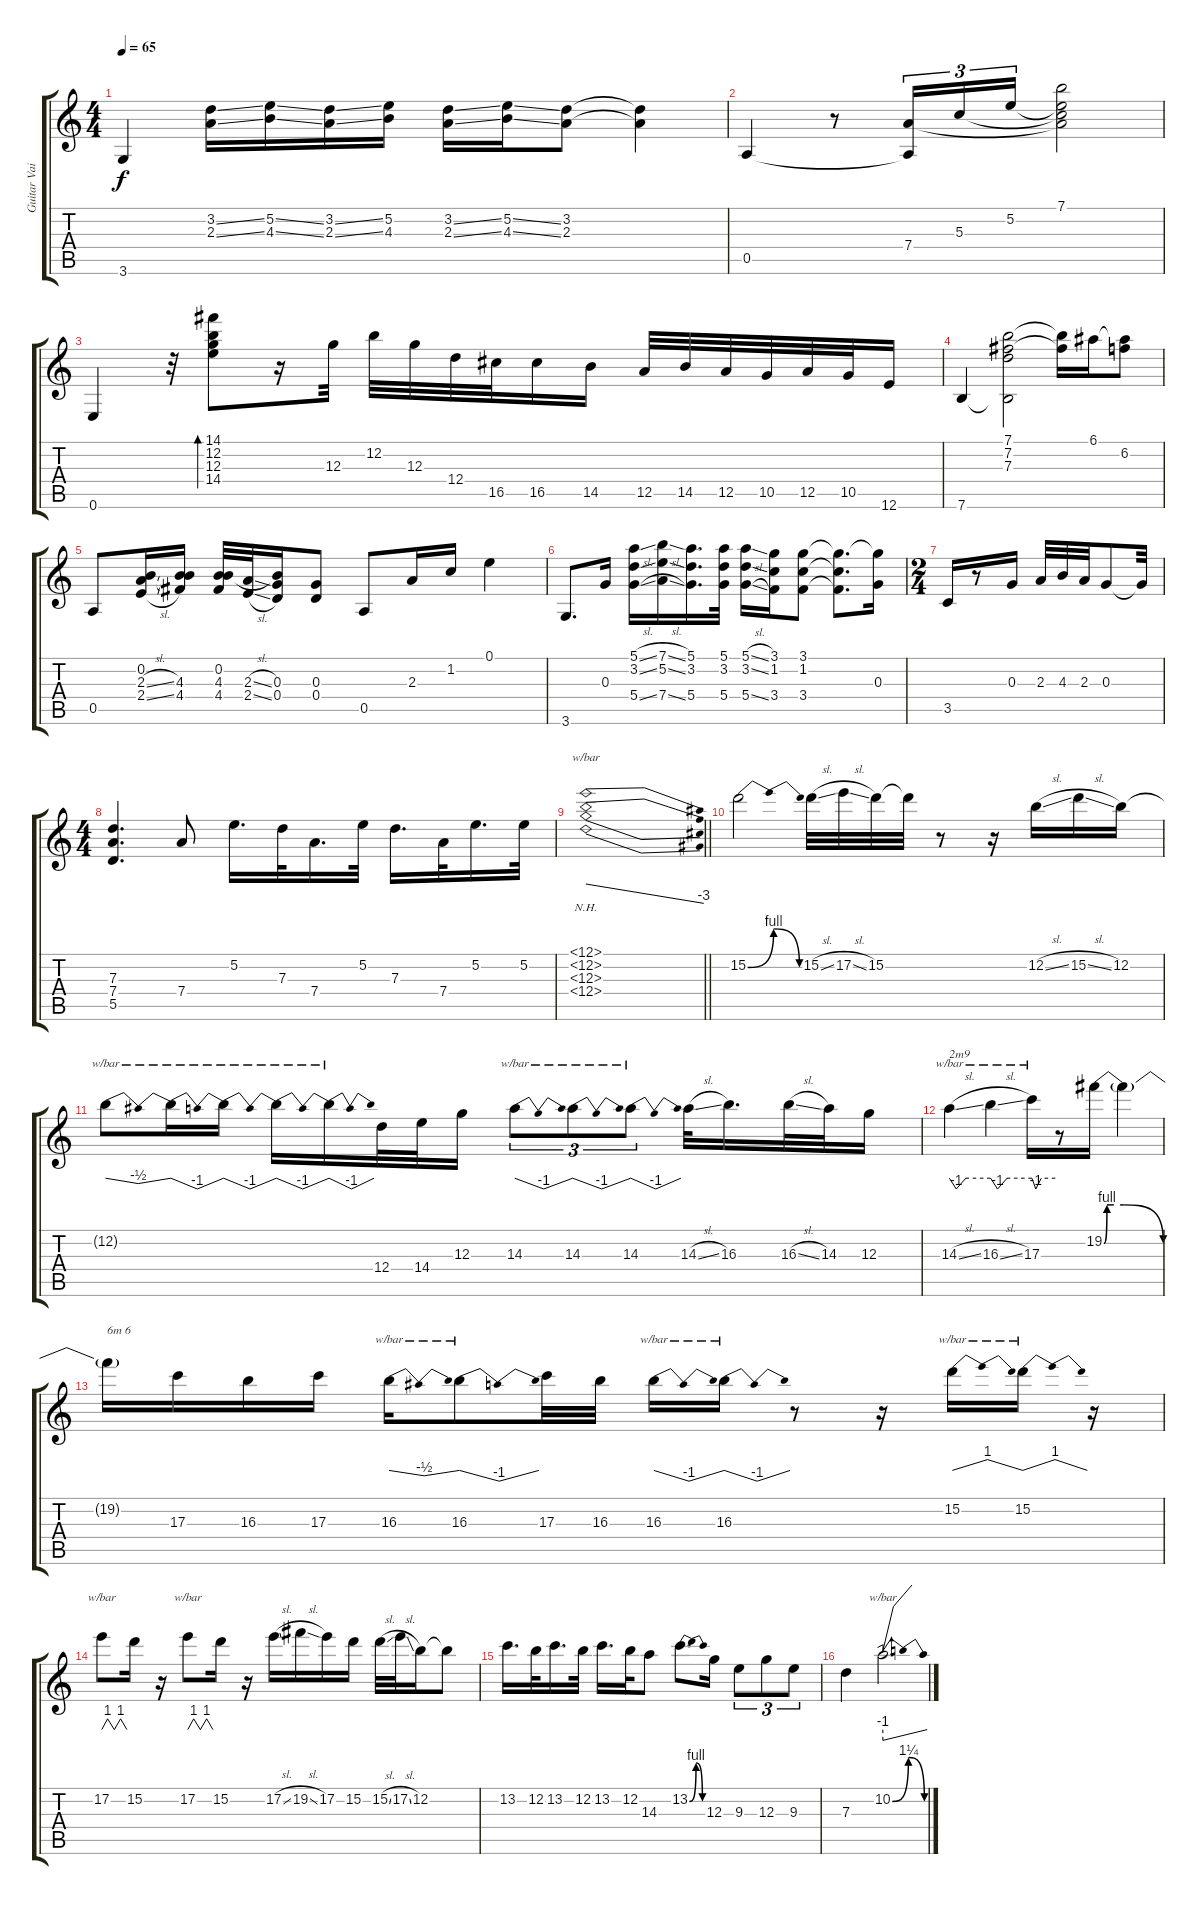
\track ("Guitar Vai" "Guitar Vai") {instrument overdrivenguitar}
\staff {score tabs}
\tuning (E4 B3 G3 D3 A2 E2) {hide}
\ts (4 4)
\tempo 65
\clef g2
\ks c
3.6.4{dy f} (3.2{ss} 2.3{ss}).16 (5.2{ss} 4.3{ss}).16 (3.2{ss} 2.3{ss}).16 (5.2 4.3).16 (3.2{ss} 2.3{ss}).16 (5.2{ss} 4.3{ss}).16 (3.2 2.3).8 (3.2{t} 2.3{t}).4 |
0.5.4 r.8 (7.4 0.5{t}).16{tu (3 2)} 5.3.16{tu (3 2)} 5.2.16{tu (3 2)} (7.1 5.2{t} 5.3{t} 7.4{t}).2 |
0.6.4 r.32 (14.1 12.2 12.3 14.4).8{bd 240} r.16 12.3.32 12.2.32 12.3.32 12.4.32 16.5.32 16.5.16 14.5.16 12.5.32 14.5.32 12.5.32 10.5.32 12.5.32 10.5.32 12.6.16 |
7.6.4 (7.1 7.2 7.3 7.6{t}).2 (7.1{t} 7.2{t}).16 6.1.16 (6.1{t} 6.2).8 |
0.5.8 (0.2 2.3{sl} 2.4{sl}).16 (0.2{t} 4.3 4.4).16 (0.2 4.3 4.4).32 (2.3{sl} 2.4{sl}).32 (0.2{t} 0.3 0.4).16 (0.3 0.4).8 0.5.8 2.3.16 1.2.16 0.1.4 |
3.6.8{d txt ""} 0.3.16 (5.1{sl} 3.2{sl} 5.4{sl}).16 (7.1{sl} 5.2{sl} 7.4{sl}).16 (5.1 3.2 5.4).16{d} (5.1 3.2 5.4).32 (5.1{sl} 3.2{sl} 5.4{sl}).16{txt ""} (3.1 1.2 3.4).16 (3.1 1.2 3.4).8 (3.1{t} 1.2{t} 3.4{t}).8{d} (3.1{t} 0.3).16 |
\ts (2 4)
3.5.16 r.8{txt ""} 0.3.16 2.3.32 4.3.32 2.3.32 0.3.8 0.3{t}.32 |
\ts (4 4)
(7.3 7.4 5.5).4{d} 7.4.8 5.2.16{d} 7.3.32 7.4.16{d} 5.2.32 7.3.16{d} 7.4.32 5.2.16{d} 5.2.32 |
\barLineRight lightlight
(12.1{nh} 12.2{nh} 12.3{nh} 12.4{nh}).1{tbe (dive default 0 0 60 -12)} |
15.2{be (bendrelease 0 0 15 4 45 4 60 0)}.2 15.2{sl}.32 17.2{sl}.32 15.2.32 15.2{t}.32 r.8 r.16 12.2{sl}.16 15.2{sl}.16 12.2.16 |
12.2{t}.8{tbe (dip default 0 0 30 -2 60 0) txt ""} 12.2{t}.16{tbe (dip default 0 0 30 -4 60 0)} 12.2{t}.16{tbe (dip default 0 0 30 -4 60 0)} 12.2{t}.16{tbe (dip default 0 0 30 -4 60 0)} 12.2{t}.16{tbe (dip default 0 0 30 -4 60 0)} 12.4.32 14.4.32 12.3.16 14.3.8{tu (3 2) tbe (dip default 0 0 16 -4 60 0)} 14.3.8{tu (3 2) tbe (dip default 0 0 16 -4 60 0)} 14.3.8{tu (3 2) tbe (dip default 0 0 16 -4 60 0)} 14.3{sl}.32 16.3.16{d} 16.3{sl}.32 14.3.32 12.3.16 |
14.3{sl}.4{tbe (custom default 0 0 10 -4 24 0 60 0) txt "2m9"} 16.3{sl}.4{tbe (custom default 0 0 10 -4 24 0 60 0)} 17.3.16{tbe (custom default 0 0 10 -4 24 0 60 0)} r.8 19.2{be (custom 0 0 3 4 10 4 20 4 60 0)}.16 19.2{t}.4 |
19.2{t}.16{txt "6m 6"} 17.3.16 16.3.16 17.3.16 16.3.16{tbe (dip default 0 0 30 -2 60 0)} 16.3.8{tbe (dip default 0 0 30 -4 60 0)} 17.3.32 16.3.32 16.3.16{tbe (dip default 0 0 30 -4 60 0)} 16.3.16{tbe (dip default 0 0 30 -4 60 0)} r.8 r.16 15.2.16{tbe (dip default 0 0 30 4 60 0)} 15.2.16{tbe (dip default 0 0 30 4 60 0)} r.16 |
17.2.8{tbe (custom default 0 0 14 4 30 0 45 4 60 0)} 15.2.16 r.16 17.2.8{tbe (custom default 0 0 14 4 30 0 45 4 60 0)} 15.2.16 r.16 17.2{sl}.16 19.2{sl}.16 17.2.16 15.2.16 15.2{sl}.32 17.2{sl}.32 12.2.16 12.2{t}.8 |
13.2.16{d} 12.2.32 13.2.16{d} 12.2.32 13.2.16{d} 12.2.32 14.3.8 13.2{be (bendrelease 0 0 15 4 15 4 60 0)}.8{d} 12.3.16 9.3.8{tu (3 2)} 12.3.8{tu (3 2)} 9.3.8{tu (3 2)} |
7.3.4 10.2{be (bendrelease 0 0 37 5 37 5 60 0)}.2{d tbe (predivedive default 0 -4 60 0)}
